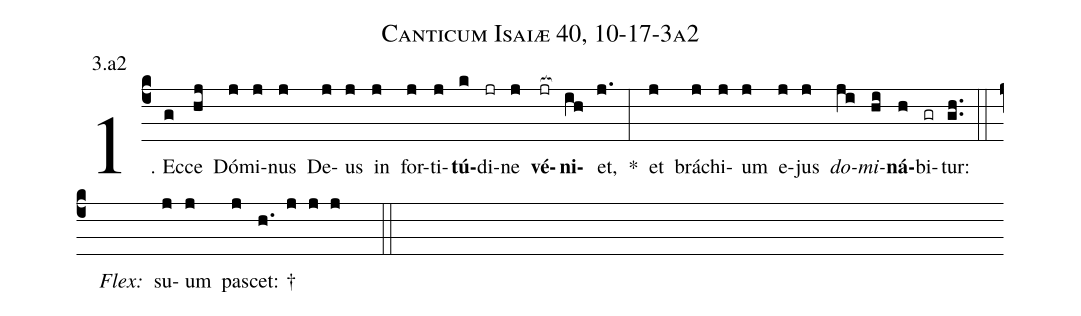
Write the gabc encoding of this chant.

name: Canticum Isaiæ 40, 10-17-3a2;
annotation: 3.a2;
%%
(c4)1. Ec(g)ce(hj) Dó(j)mi(j)nus(j) De(j)us(j) in(j) for(j)ti(j)<b>tú</b>(k)di(jr)ne(j) <b>vé</b>(jr[ocb:1{])<b>ni</b>(ih[ocb:0}])et,(j.) *(:) et(j) brá(j)chi(j)um(j) e(j)jus(j) <i>do</i>(ji)<i>mi</i>(hi)<b>ná</b>(h)bi(gr)tur:(gh..) (::)
<i>Flex:</i>()  su(j)um(j) pa(j)scet: †(h. j j j  ::)
